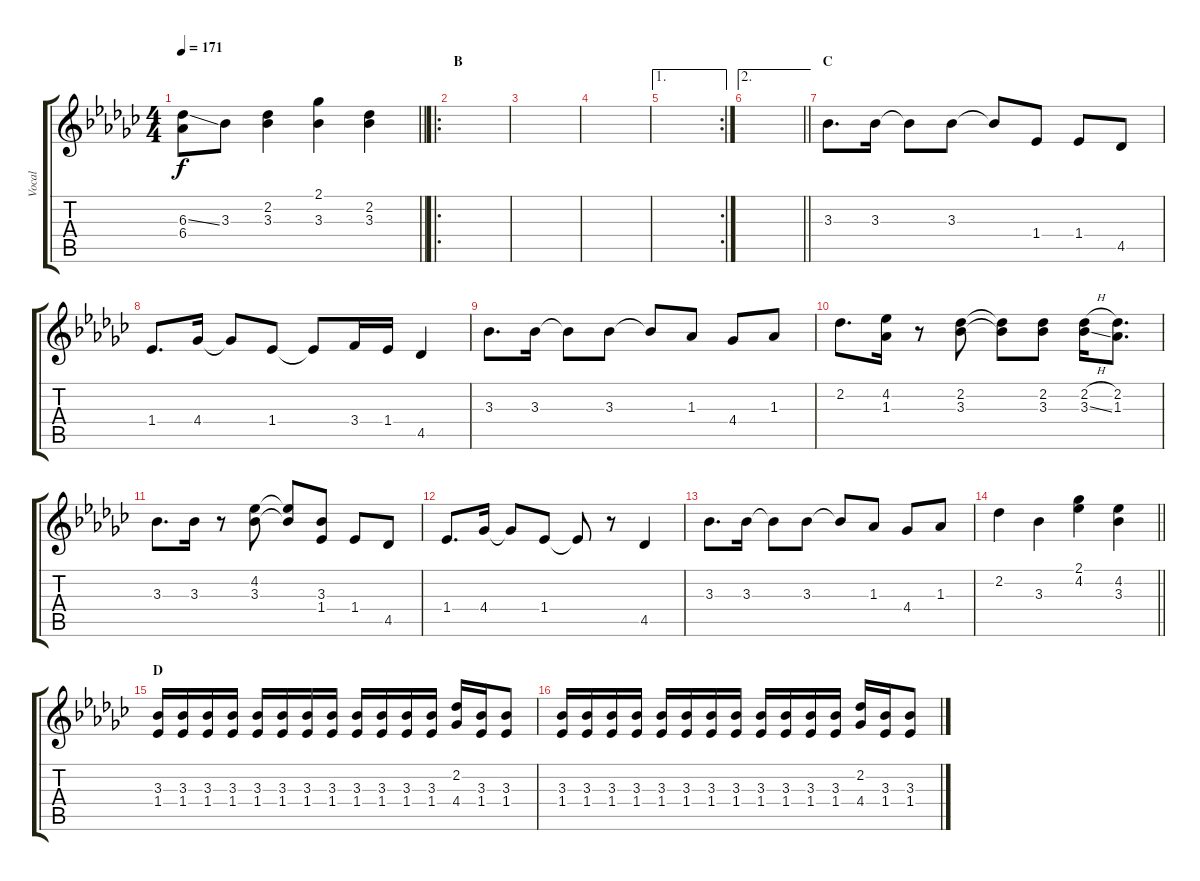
\track ("Vocal" "Vocal") {instrument distortionguitar}
\staff {score tabs}
\tuning (E4 B3 G3 D3 A2 E2) {hide}
\ts (4 4)
\tempo 171
\clef g2
\barLineRight lightlight
\ks gb
(6.3{ss} 6.4).8{dy f} 3.3.8 (2.2 3.3).4 (2.1 3.3).4 (2.2 3.3).4 |
\ro
\section ("" "B")
|
|
|
\ae 1
\rc 2
|
\ae 2
\barLineRight lightlight
|
\section ("" "C")
3.3.8{d} 3.3.16 3.3{t}.8 3.3.8 3.3{t}.8 1.4.8 1.4.8 4.5.8 |
1.4.8{d} 4.4.16 4.4{t}.8 1.4.8 1.4{t}.8 3.4.16 1.4.16 4.5.4 |
3.3.8{d} 3.3.16 3.3{t}.8 3.3.8 3.3{t}.8 1.3.8 4.4.8 1.3.8 |
2.2.8{d} (4.2 1.3).16 r.8 (2.2 3.3).8 (2.2{t} 3.3{t}).8 (2.2 3.3).8 (2.2{h} 3.3{ss}).16 (2.2 1.3).8{d} |
3.3.8{d} 3.3.16 r.8 (4.2 3.3).8 (4.2{t} 3.3{t}).8 (3.3 1.4).8 1.4.8 4.5.8 |
1.4.8{d} 4.4.16 4.4{t}.8 1.4.8 1.4{t}.8 r.8 4.5.4 |
3.3.8{d} 3.3.16 3.3{t}.8 3.3.8 3.3{t}.8 1.3.8 4.4.8 1.3.8 |
\barLineRight lightlight
2.2.4 3.3.4 (2.1 4.2).4 (4.2 3.3).4 |
\section ("" "D")
(3.3 1.4).16 (3.3 1.4).16 (3.3 1.4).16 (3.3 1.4).16 (3.3 1.4).16 (3.3 1.4).16 (3.3 1.4).16 (3.3 1.4).16 (3.3 1.4).16 (3.3 1.4).16 (3.3 1.4).16 (3.3 1.4).16 (2.2 4.4).16 (3.3 1.4).16 (3.3 1.4).8 |
(3.3 1.4).16 (3.3 1.4).16 (3.3 1.4).16 (3.3 1.4).16 (3.3 1.4).16 (3.3 1.4).16 (3.3 1.4).16 (3.3 1.4).16 (3.3 1.4).16 (3.3 1.4).16 (3.3 1.4).16 (3.3 1.4).16 (2.2 4.4).16 (3.3 1.4).16 (3.3 1.4).8
